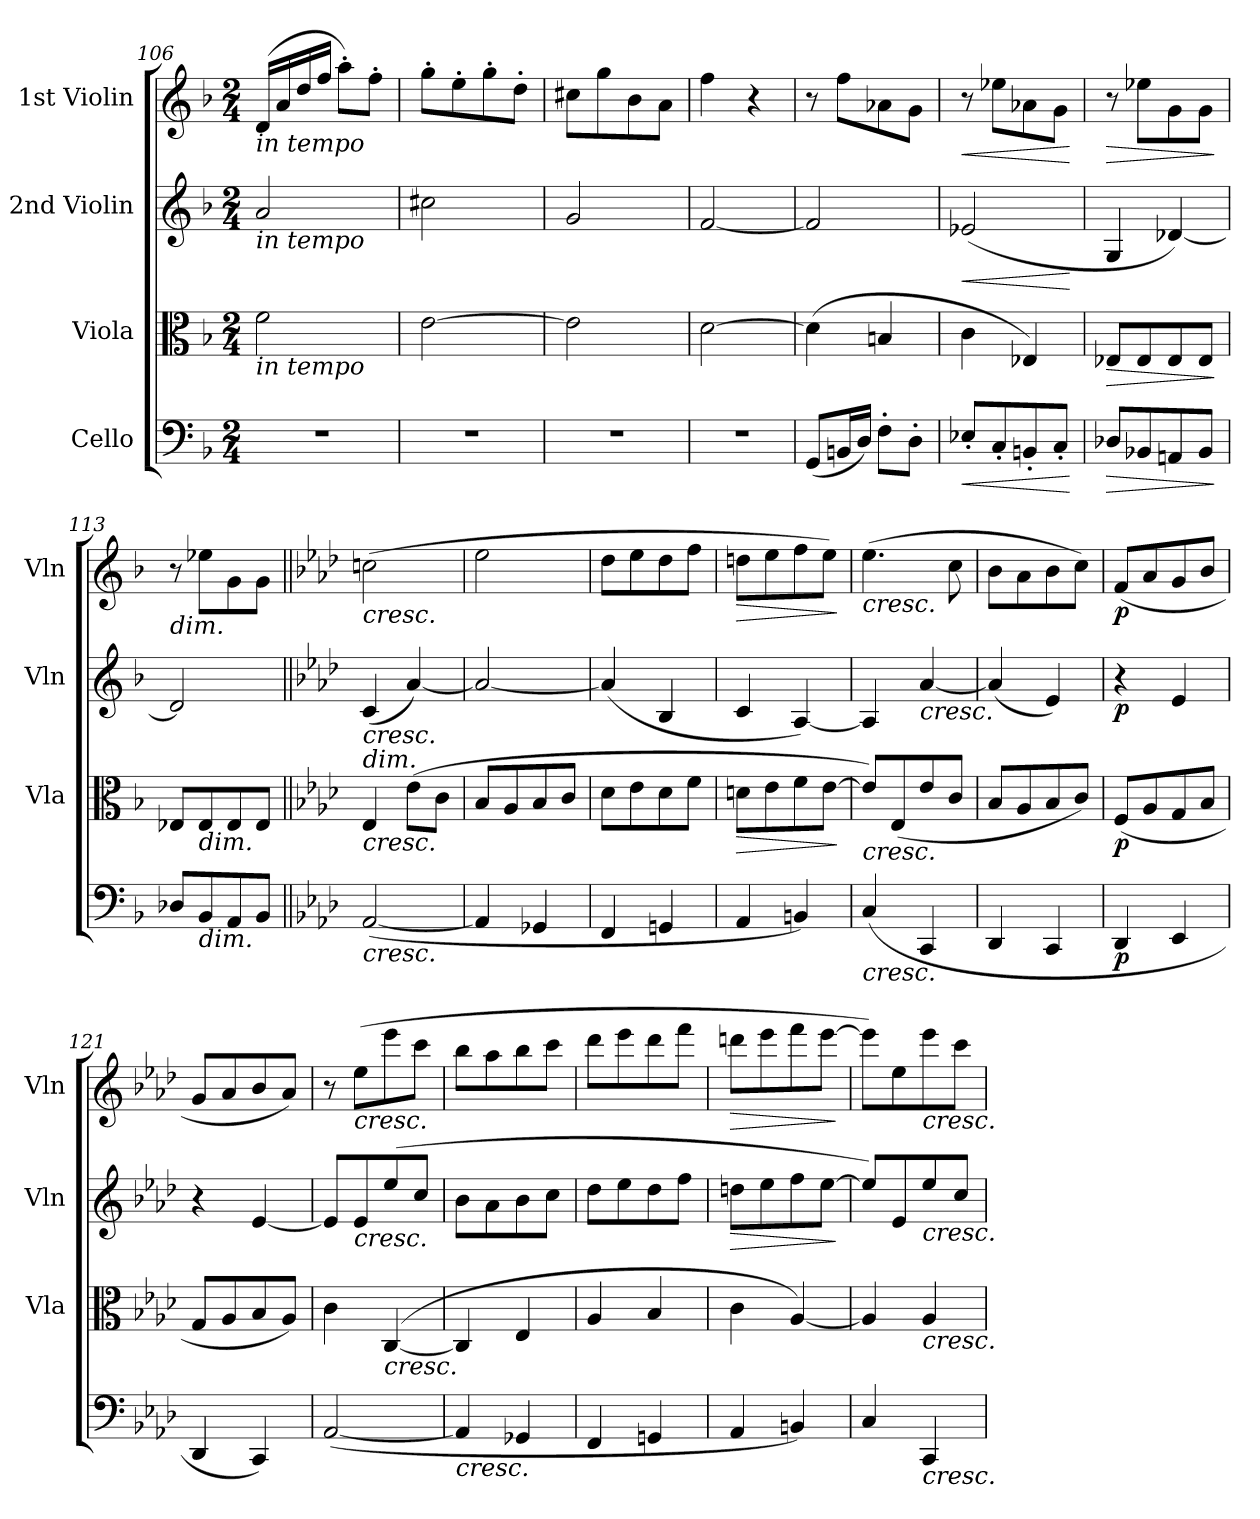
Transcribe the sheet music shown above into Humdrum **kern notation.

**kern	**dynam	**kern	**dynam	**kern	**dynam	**kern	**dynam
*part4	*part4	*part3	*part3	*part2	*part2	*part1	*part1
*staff4	*staff4	*staff3	*staff3	*staff2	*staff2	*staff1	*staff1
*I"Cello	*	*I"Viola	*	*I"2nd Violin	*	*I"1st Violin	*
*	*	*I'Vla	*	*I'Vln	*	*I'Vln	*
*clefF4	*	*clefC3	*	*clefG2	*	*clefG2	*
*k[b-]	*	*k[b-]	*	*k[b-]	*	*k[b-]	*
*F:	*	*F:	*	*F:	*	*F:	*
*M2/4	*	*M2/4	*	*M2/4	*	*M2/4	*
=106	=106	=106	=106	=106	=106	=106	=106
!	!	!	!	!	!	!LO:TX:b:i:t=in tempo	!
!	!	!	!	!LO:TX:b:i:t=in tempo	!	!	!
!	!	!LO:TX:b:i:t=in tempo	!	!	!	!	!
2r	.	2f	.	2a	.	(16dLL	.
.	.	.	.	.	.	16a	.
.	.	.	.	.	.	16dd	.
.	.	.	.	.	.	16ffJJ	.
.	.	.	.	.	.	8aa'L)	.
.	.	.	.	.	.	8ff'J	.
=107	=107	=107	=107	=107	=107	=107	=107
2r	.	[2e	.	2cc#X	.	8gg'L	.
.	.	.	.	.	.	8ee'	.
.	.	.	.	.	.	8gg'	.
.	.	.	.	.	.	8dd'J	.
=108	=108	=108	=108	=108	=108	=108	=108
2r	.	2e]	.	2g	.	8cc#XL	.
.	.	.	.	.	.	8gg	.
.	.	.	.	.	.	8b-	.
.	.	.	.	.	.	8aJ	.
=109	=109	=109	=109	=109	=109	=109	=109
2r	.	[2d	.	[2f	.	4ff	.
.	.	.	.	.	.	4r	.
=110	=110	=110	=110	=110	=110	=110	=110
(8GGL	.	(4d]	.	2f]	.	8r	.
16BBnL	.	.	.	.	.	8ffL	.
16DJJ)	.	.	.	.	.	.	.
8F'L	.	4Bn	.	.	.	8a-X	.
8D'J	.	.	.	.	.	8gJ	.
=111	=111	=111	=111	=111	=111	=111	=111
!	!LO:HP:b	!	!	!	!LO:HP:b	!	!LO:HP:b
8E-X'L	<	4c	.	(2e-X	<	8r	<
8C'	.	.	.	.	.	8ee-XL	.
8BBn'	.	4E-X)	.	.	.	8a-X	.
8C'J	.	.	.	.	.	8gJ	.
.	[	.	.	.	[	.	[
=112	=112	=112	=112	=112	=112	=112	=112
!	!LO:HP:b	!	!LO:HP:b	!	!	!	!LO:HP:b
8D-XL	>	8E-XL	>	4G	.	8r	>
8BB-X	.	8E-	.	.	.	8ee-XL	.
8AAn	.	8E-	.	[4d-X)	.	8g	.
8BB-J	.	8E-J	.	.	.	8gJ	.
.	]	.	]	.	.	.	]
=113	=113	=113	=113	=113	=113	=113	=113
!	!	!	!	!	!	!LO:TX:b:i:t=dim.	!
8D-XL	.	8E-XL	.	2d-]	.	8r	.
!	!	!LO:TX:b:i:t=dim.	!	!	!	!	!
!LO:TX:b:i:t=dim.	!	!	!	!	!	!	!
8BB-	.	8E-	.	.	.	8ee-XL	.
8AA	.	8E-	.	.	.	8g	.
8BB-J	.	8E-J	.	.	.	8gJ	.
=114||	=114||	=114||	=114||	=114||	=114||	=114||	=114||
*k[b-e-a-d-]	*	*k[b-e-a-d-]	*	*k[b-e-a-d-]	*	*k[b-e-a-d-]	*
*A-:	*	*A-:	*	*A-:	*	*A-:	*
!	!	!	!	!	!	!LO:TX:b:i:t=cresc.	!
!	!	!	!	!LO:TX:b:i:t=cresc.	!	!	!
!	!	!	!	!LO:TX:b:i:t=dim.	!	!	!
!	!	!LO:TX:b:i:t=cresc.	!	!	!	!	!
!LO:TX:b:i:t=cresc.	!	!	!	!	!	!	!
([2AA-	.	4E-	.	(4c	.	(2ccn	.
.	.	(8e-L	.	[4a-)	.	.	.
.	.	8cJ	.	.	.	.	.
=115	=115	=115	=115	=115	=115	=115	=115
4AA-]	.	8B-L	.	2a-_	.	2ee-	.
.	.	8A-	.	.	.	.	.
4GG-X	.	8B-	.	.	.	.	.
.	.	8cJ	.	.	.	.	.
=116	=116	=116	=116	=116	=116	=116	=116
4FF	.	8d-L	.	(4a-]	.	8dd-L	.
.	.	8e-	.	.	.	8ee-	.
4GGn	.	8d-	.	4B-	.	8dd-	.
.	.	8fJ	.	.	.	8ffJ	.
=117	=117	=117	=117	=117	=117	=117	=117
!	!	!	!LO:HP:b	!	!	!	!LO:HP:b
4AA-	.	8dnL	>	4c	.	8ddnL	>
.	.	8e-	.	.	.	8ee-	.
4BBn)	.	8f	.	[4A-)	.	8ff	.
.	.	[8e-J	.	.	.	8ee-J)	.
.	.	.	]	.	.	.	]
=118	=118	=118	=118	=118	=118	=118	=118
!	!	!	!	!	!	!LO:TX:b:i:t=cresc.	!
!	!	!LO:TX:b:i:t=cresc.	!	!	!	!	!
!LO:TX:b:i:t=cresc.	!	!	!	!	!	!	!
(4C	.	8e-L])	.	4A-]	.	(4.ee-	.
.	.	(8E-	.	.	.	.	.
!	!	!	!	!LO:TX:b:i:t=cresc.	!	!	!
4CC	.	8e-	.	[4a-	.	.	.
.	.	8cJ	.	.	.	8cc	.
=119	=119	=119	=119	=119	=119	=119	=119
4DD-	.	8B-L	.	(4a-]	.	8b-L	.
.	.	8A-	.	.	.	8a-	.
4CC	.	8B-	.	4e-)	.	8b-	.
.	.	8cJ)	.	.	.	8ccJ)	.
=120	=120	=120	=120	=120	=120	=120	=120
4DD-	p	(8FL	p	4r	p	(8fL	p
.	.	8A-	.	.	.	8a-	.
4EE-	.	8G	.	4e-	.	8g	.
.	.	8B-J	.	.	.	8b-J	.
=121	=121	=121	=121	=121	=121	=121	=121
4DD-	.	8GL	.	4r	.	8gL	.
.	.	8A-	.	.	.	8a-	.
4CC)	.	8B-	.	[4e-	.	8b-	.
.	.	8A-J)	.	.	.	8a-J)	.
=122	=122	=122	=122	=122	=122	=122	=122
([2AA-	.	4c	.	8e-L]	.	8r	.
!	!	!	!	!	!	!LO:TX:b:i:t=cresc.	!
!	!	!	!	!LO:TX:b:i:t=cresc.	!	!	!
.	.	.	.	8e-	.	(8ee-L	.
!	!	!LO:TX:b:i:t=cresc.	!	!	!	!	!
.	.	([4C	.	(8ee-	.	8eee-	.
.	.	.	.	8ccJ	.	8cccJ	.
=123	=123	=123	=123	=123	=123	=123	=123
!LO:TX:b:i:t=cresc.	!	!	!	!	!	!	!
4AA-]	.	4C]	.	8b-L	.	8bb-L	.
.	.	.	.	8a-	.	8aa-	.
4GG-X	.	4E-	.	8b-	.	8bb-	.
.	.	.	.	8ccJ	.	8cccJ	.
=124	=124	=124	=124	=124	=124	=124	=124
4FF	.	4A-	.	8dd-L	.	8ddd-L	.
.	.	.	.	8ee-	.	8eee-	.
4GGn	.	4B-	.	8dd-	.	8ddd-	.
.	.	.	.	8ffJ	.	8fffJ	.
=125	=125	=125	=125	=125	=125	=125	=125
!	!	!	!	!	!LO:HP:b	!	!LO:HP:b
4AA-	.	4c	.	8ddnL	>	8dddnL	>
.	.	.	.	8ee-	.	8eee-	.
4BBn)	.	[4A-)	.	8ff	.	8fff	.
.	.	.	.	[8ee-J	.	[8eee-J	.
.	.	.	.	.	]	.	]
=126	=126	=126	=126	=126	=126	=126	=126
4C	.	4A-]	.	8ee-L])	.	8eee-L])	.
.	.	.	.	8e-	.	8ee-	.
!	!	!	!	!	!	!LO:TX:b:i:t=cresc.	!
!	!	!	!	!LO:TX:b:i:t=cresc.	!	!	!
!	!	!LO:TX:b:i:t=cresc.	!	!	!	!	!
!LO:TX:b:i:t=cresc.	!	!	!	!	!	!	!
4CC	.	4A-	.	8ee-	.	8eee-	.
.	.	.	.	8ccJ	.	8cccJ	.
=	=	=	=	=	=	=	=
*-	*-	*-	*-	*-	*-	*-	*-
